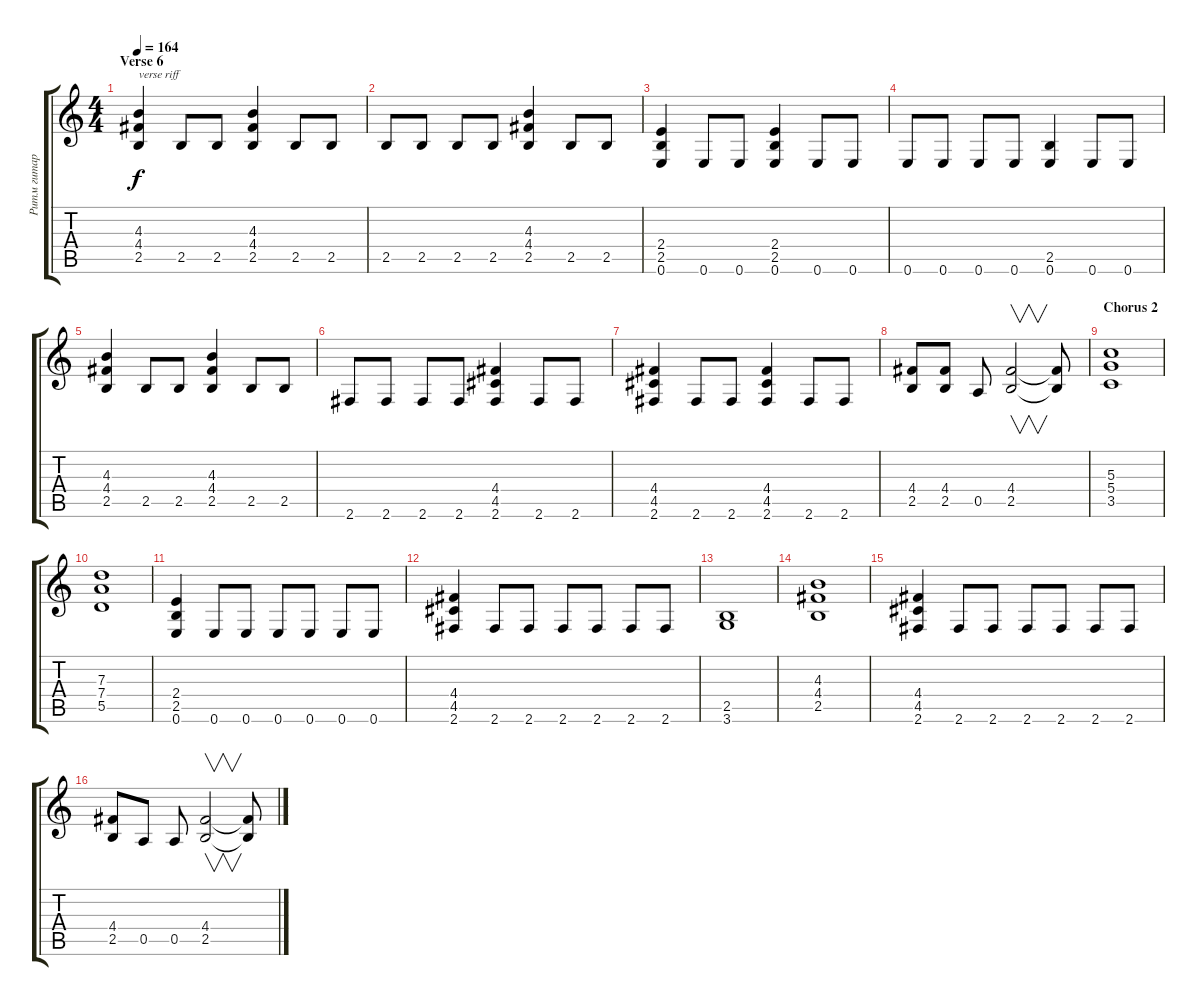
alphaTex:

\track ("Ритм гитара" "Ритм гитар") {instrument overdrivenguitar}
\staff {score tabs}
\tuning (E4 B3 G3 D3 A2 E2) {hide}
\ts (4 4)
\section ("" "Verse 6")
\tempo 164
\clef g2
\ks c
(4.3 4.4 2.5).4{txt "verse riff" dy f} 2.5.8 2.5.8 (4.3 4.4 2.5).4 2.5.8 2.5.8 |
2.5.8 2.5.8 2.5.8 2.5.8 (4.3 4.4 2.5).4 2.5.8 2.5.8 |
(2.4 2.5 0.6).4 0.6.8 0.6.8 (2.4 2.5 0.6).4 0.6.8 0.6.8 |
0.6.8 0.6.8 0.6.8 0.6.8 (2.5 0.6).4 0.6.8 0.6.8 |
(4.3 4.4 2.5).4 2.5.8 2.5.8 (4.3 4.4 2.5).4 2.5.8 2.5.8 |
2.6.8 2.6.8 2.6.8 2.6.8 (4.4 4.5 2.6).4 2.6.8 2.6.8 |
(4.4 4.5 2.6).4 2.6.8 2.6.8 (4.4 4.5 2.6).4 2.6.8 2.6.8 |
(4.4 2.5).8 (4.4 2.5).8 0.5.8 (4.4 2.5).2{v} (4.4{t} 2.5{t}).8 |
\section ("" "Chorus 2")
(5.3 5.4 3.5).1 |
(7.3 7.4 5.5).1 |
(2.4 2.5 0.6).4 0.6.8 0.6.8 0.6.8 0.6.8 0.6.8 0.6.8 |
(4.4 4.5 2.6).4 2.6.8 2.6.8 2.6.8 2.6.8 2.6.8 2.6.8 |
(2.5 3.6).1 |
(4.3 4.4 2.5).1 |
(4.4 4.5 2.6).4 2.6.8 2.6.8 2.6.8 2.6.8 2.6.8 2.6.8 |
(4.4 2.5).8 0.5.8 0.5.8 (4.4 2.5).2{v} (4.4{t} 2.5{t}).8
